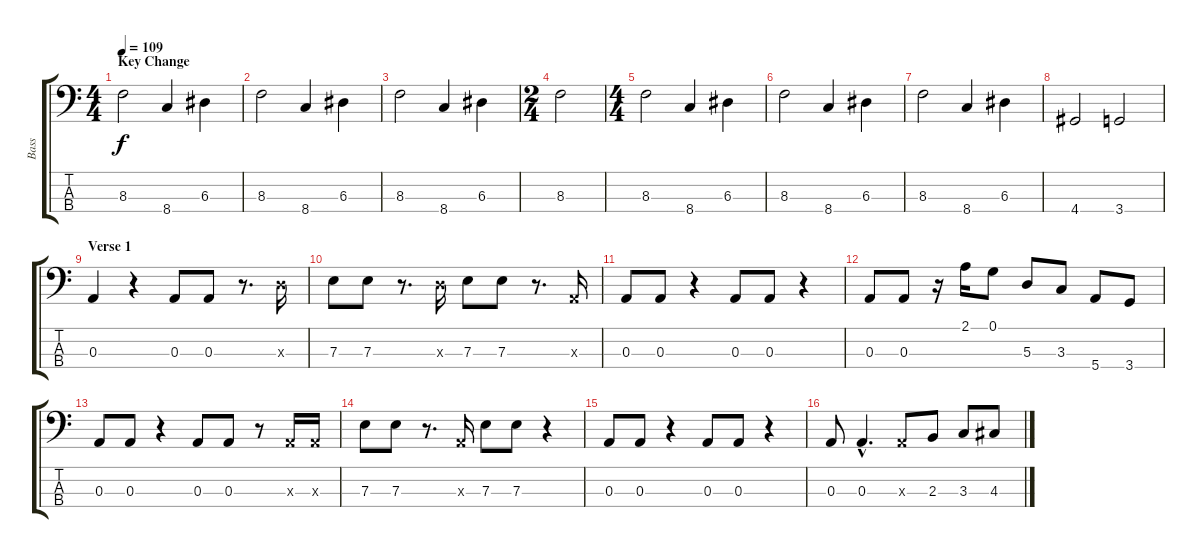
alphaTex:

\track ("Bass" "Bass") {instrument electricbassfinger}
\staff {score tabs}
\tuning (G2 D2 A1 E1) {hide}
\ts (4 4)
\section ("" "Key Change")
\tempo 109
\clef f4
\ks c
8.3.2{dy f} 8.4.4 6.3.4 |
8.3.2 8.4.4 6.3.4 |
8.3.2 8.4.4 6.3.4 |
\ts (2 4)
8.3.2 |
\ts (4 4)
8.3.2 8.4.4 6.3.4 |
8.3.2 8.4.4 6.3.4 |
8.3.2 8.4.4 6.3.4 |
4.4.2 3.4.2 |
\section ("" "Verse 1")
0.3.4 r.4 0.3.8 0.3.8 r.8{d} 5.3{x}.16 |
7.3.8 7.3.8 r.8{d} 5.3{x}.16 7.3.8 7.3.8 r.8{d} 0.3{x}.16 |
0.3.8 0.3.8 r.4 0.3.8 0.3.8 r.4 |
0.3.8 0.3.8 r.16 2.1.16 0.1.8 5.3.8 3.3.8 5.4.8 3.4.8 |
0.3.8 0.3.8 r.4 0.3.8 0.3.8 r.8 0.3{x}.16 0.3{x}.16 |
7.3.8 7.3.8 r.8{d} 0.3{x}.16 7.3.8 7.3.8 r.4 |
0.3.8 0.3.8 r.4 0.3.8 0.3.8 r.4 |
0.3.8 0.3{hac}.4{d} 0.3{x}.8 2.3.8 3.3.8 4.3.8
